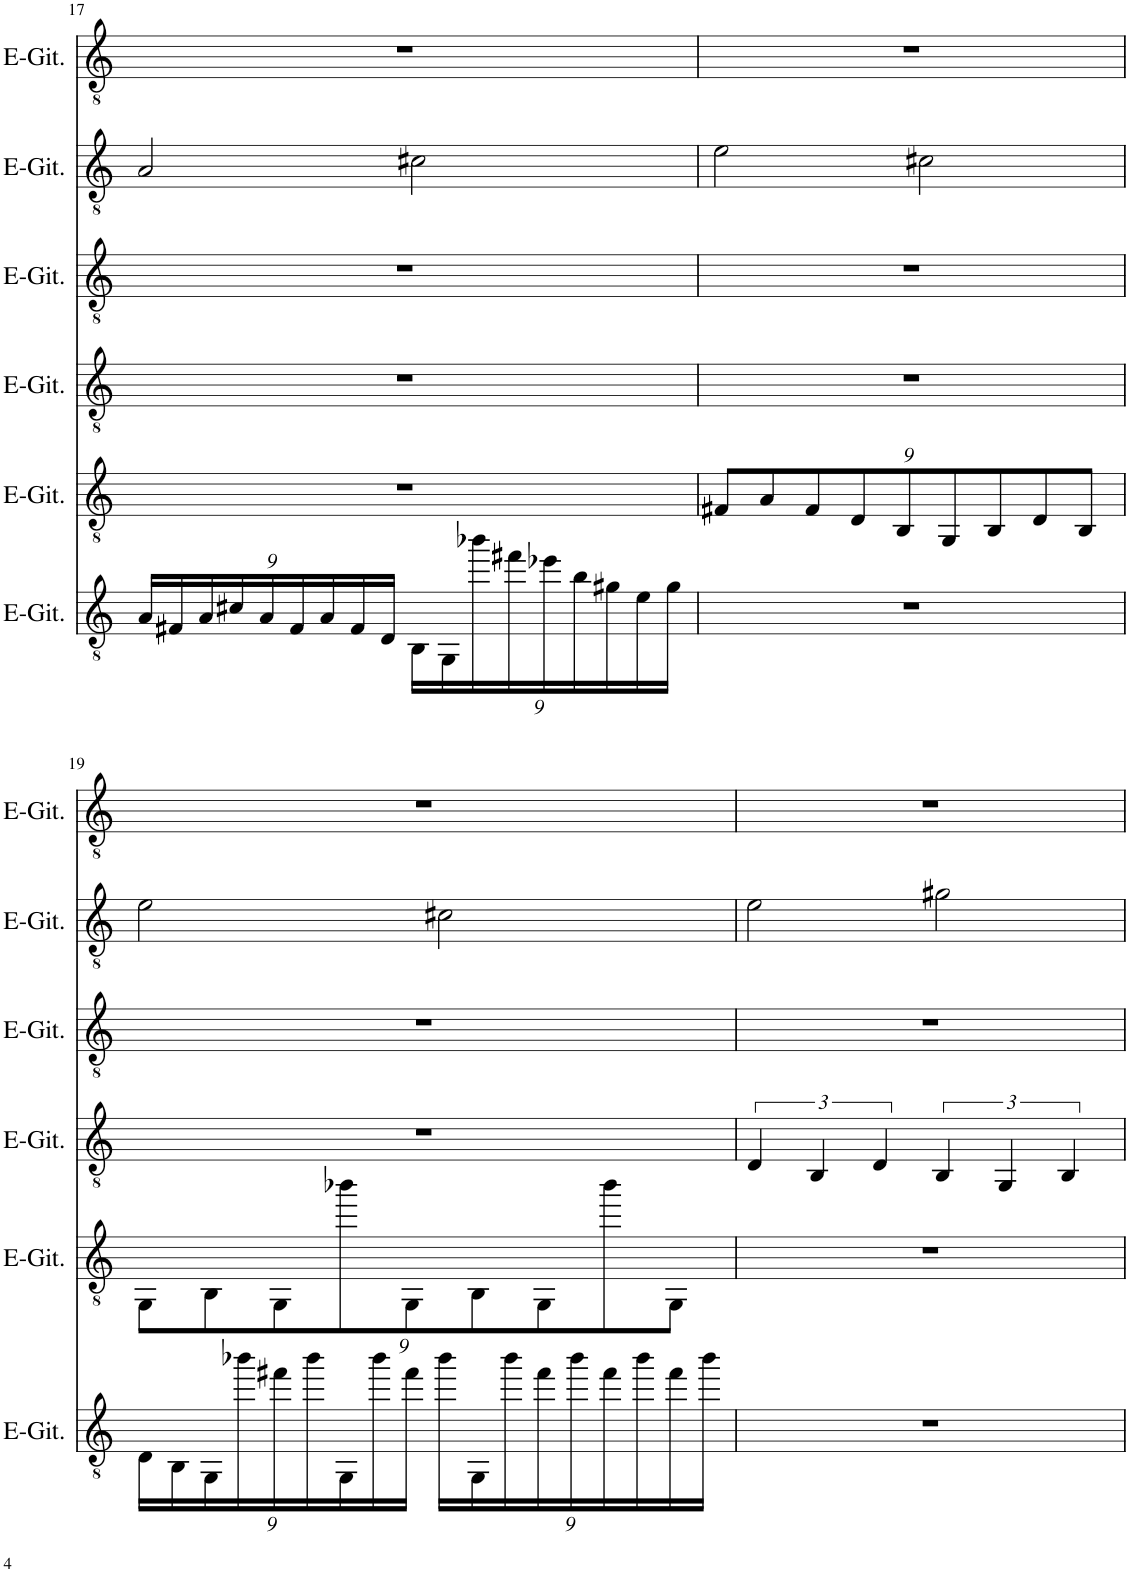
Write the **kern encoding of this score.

**kern	**kern	**kern	**kern	**kern	**kern
*part6	*part5	*part4	*part3	*part2	*part1
*staff6	*staff5	*staff4	*staff3	*staff2	*staff1
*I"Elektrische Gitarre	*I"Elektrische Gitarre	*I"Elektrische Gitarre	*I"Elektrische Gitarre	*I"Elektrische Gitarre	*I"Elektrische Gitarre
*I'E-Git.	*I'E-Git.	*I'E-Git.	*I'E-Git.	*I'E-Git.	*I'E-Git.
!!LO:PB:g=z
*clefGv2	*clefGv2	*clefGv2	*clefGv2	*clefGv2	*clefGv2
*k[]	*k[]	*k[]	*k[]	*k[]	*k[]
*M4/4	*M4/4	*M4/4	*M4/4	*M4/4	*M4/4
*Xbrackettup	*	*	*	*	*
=17	=17	=17	=17	=17	=17
18A/LL	1r	1r	1r	2A/	1r
18F#X/	.	.	.	.	.
18A/	.	.	.	.	.
18c#X/	.	.	.	.	.
18A/	.	.	.	.	.
18F#/	.	.	.	.	.
18A/	.	.	.	.	.
18F#/	.	.	.	.	.
18D/JJ	.	.	.	.	.
18BB\LL	.	.	.	2c#X\	.
18GG\	.	.	.	.	.
18bb-X\	.	.	.	.	.
18ff#X\	.	.	.	.	.
18ee-X\	.	.	.	.	.
18b\	.	.	.	.	.
18g#X\	.	.	.	.	.
18e\	.	.	.	.	.
18g#\JJ	.	.	.	.	.
=18	=18	=18	=18	=18	=18
*	*Xbrackettup	*	*	*	*
1r	9F#X/L	1r	1r	2e\	1r
.	9A/	.	.	.	.
.	9F#/	.	.	.	.
.	9D/	.	.	.	.
.	9BB/	.	.	.	.
.	.	.	.	2c#X\	.
.	9GG/	.	.	.	.
.	9BB/	.	.	.	.
.	9D/	.	.	.	.
.	9BB/J	.	.	.	.
!!LO:LB:g=z
=19	=19	=19	=19	=19	=19
18D\LL	9GG\L	1r	1r	2e\	1r
18BB\	.	.	.	.	.
18GG\	9BB\	.	.	.	.
18bb-X\	.	.	.	.	.
18ff#X\	9GG\	.	.	.	.
18bb-\	.	.	.	.	.
18GG\	9bb-X\	.	.	.	.
18bb-\	.	.	.	.	.
18ff#\JJ	9GG\	.	.	.	.
18bb-\LL	.	.	.	2c#X\	.
18GG\	9BB\	.	.	.	.
18bb-\	.	.	.	.	.
18ff#\	9GG\	.	.	.	.
18bb-\	.	.	.	.	.
18ff#\	9bb-\	.	.	.	.
18bb-\	.	.	.	.	.
18ff#\	9GG\J	.	.	.	.
18bb-\JJ	.	.	.	.	.
=20	=20	=20	=20	=20	=20
1r	1r	6D/	1r	2e\	1r
.	.	6BB/	.	.	.
.	.	6D/	.	.	.
.	.	6BB/	.	2g#X\	.
.	.	6GG/	.	.	.
.	.	6BB/	.	.	.
=	=	=	=	=	=
*-	*-	*-	*-	*-	*-
